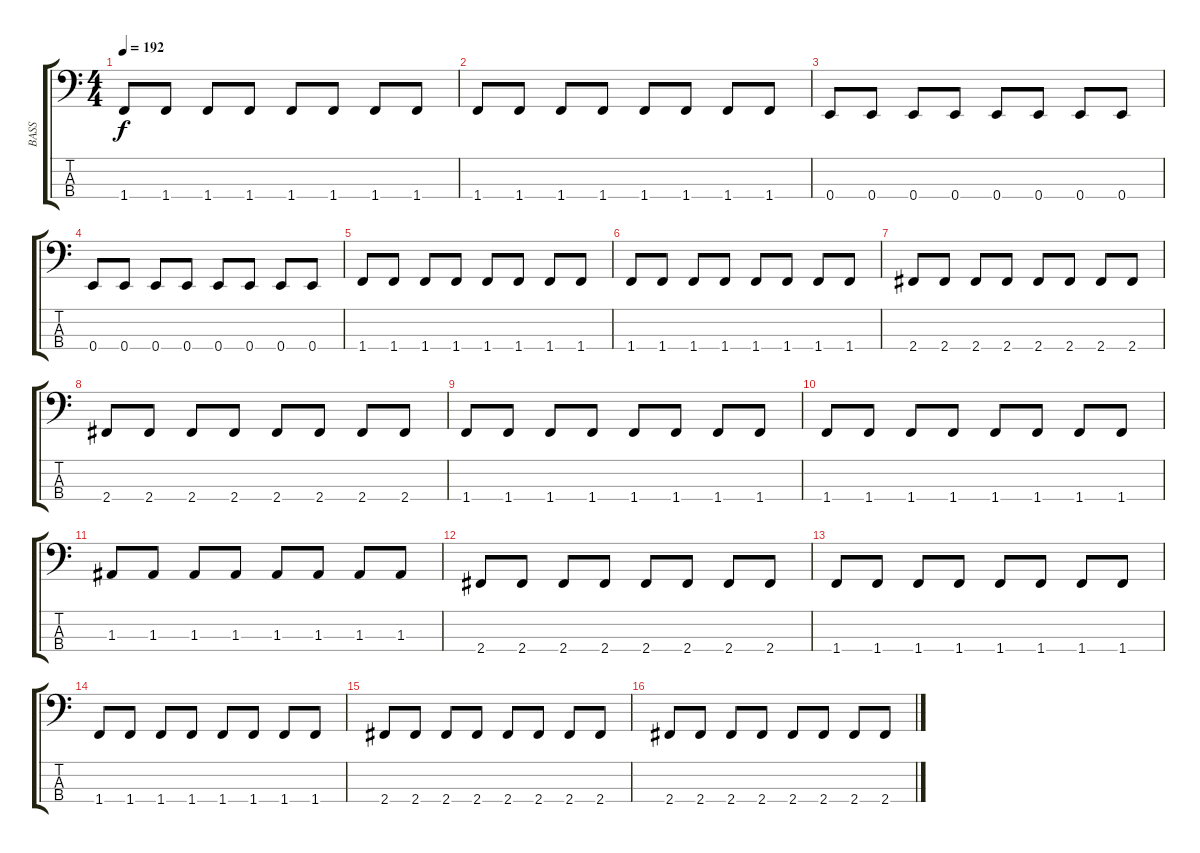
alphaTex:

\track ("BASS" "BASS") {instrument electricbasspick}
\staff {score tabs}
\tuning (G2 D2 A1 E1) {hide}
\ts (4 4)
\tempo 192
\clef f4
\ks c
1.4.8{dy f} 1.4.8 1.4.8 1.4.8 1.4.8 1.4.8 1.4.8 1.4.8 |
1.4.8 1.4.8 1.4.8 1.4.8 1.4.8 1.4.8 1.4.8 1.4.8 |
0.4.8 0.4.8 0.4.8 0.4.8 0.4.8 0.4.8 0.4.8 0.4.8 |
0.4.8 0.4.8 0.4.8 0.4.8 0.4.8 0.4.8 0.4.8 0.4.8 |
1.4.8 1.4.8 1.4.8 1.4.8 1.4.8 1.4.8 1.4.8 1.4.8 |
1.4.8 1.4.8 1.4.8 1.4.8 1.4.8 1.4.8 1.4.8 1.4.8 |
2.4.8 2.4.8 2.4.8 2.4.8 2.4.8 2.4.8 2.4.8 2.4.8 |
2.4.8 2.4.8 2.4.8 2.4.8 2.4.8 2.4.8 2.4.8 2.4.8 |
1.4.8 1.4.8 1.4.8 1.4.8 1.4.8 1.4.8 1.4.8 1.4.8 |
1.4.8 1.4.8 1.4.8 1.4.8 1.4.8 1.4.8 1.4.8 1.4.8 |
1.3.8 1.3.8 1.3.8 1.3.8 1.3.8 1.3.8 1.3.8 1.3.8 |
2.4.8 2.4.8 2.4.8 2.4.8 2.4.8 2.4.8 2.4.8 2.4.8 |
1.4.8 1.4.8 1.4.8 1.4.8 1.4.8 1.4.8 1.4.8 1.4.8 |
1.4.8 1.4.8 1.4.8 1.4.8 1.4.8 1.4.8 1.4.8 1.4.8 |
2.4.8 2.4.8 2.4.8 2.4.8 2.4.8 2.4.8 2.4.8 2.4.8 |
2.4.8 2.4.8 2.4.8 2.4.8 2.4.8 2.4.8 2.4.8 2.4.8
